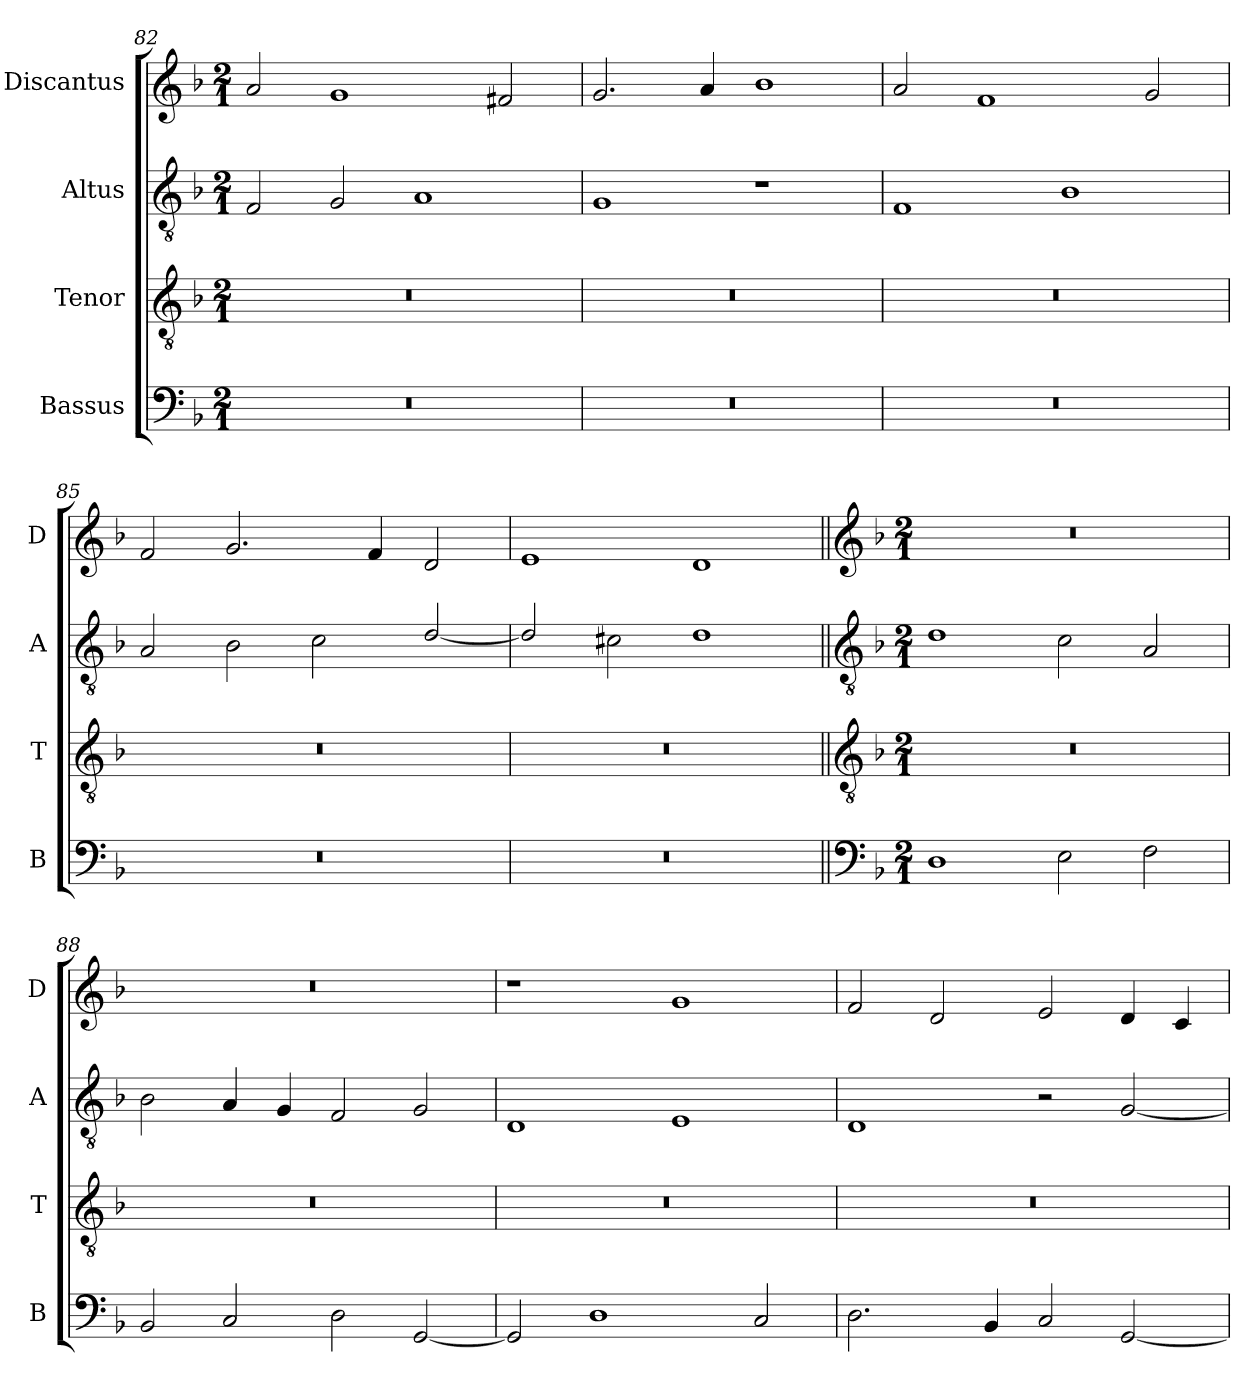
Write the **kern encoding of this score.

**kern	**kern	**kern	**kern
*part4	*part3	*part2	*part1
*staff4	*staff3	*staff2	*staff1
*I"Bassus	*I"Tenor	*I"Altus	*I"Discantus
*I'B	*I'T	*I'A	*I'D
*clefF4	*clefGv2	*clefGv2	*clefG2
*k[b-]	*k[b-]	*k[b-]	*k[b-]
*M2/1	*M2/1	*M2/1	*M2/1
=82	=82	=82	=82
0r	0r	2F/	2a/
.	.	2G/	1g
.	.	1A	.
.	.	.	2f#X/
=83	=83	=83	=83
0r	0r	1G	2.g/
.	.	.	4a/
.	.	1r	1b-
=84	=84	=84	=84
0r	0r	1F	2a/
.	.	.	1f
.	.	1B-	.
.	.	.	2g/
=85	=85	=85	=85
0r	0r	2A	2f
.	.	2B-\	2.g/
.	.	2c	.
.	.	.	4f/
.	.	[2d/	2d/
=86	=86	=86	=86
0r	0r	2d/]	1e
.	.	2c#X	.
.	.	1d	1d
!!LO:LB:g=z
=87||	=87||	=87||	=87||
*clefF4	*clefGv2	*clefGv2	*clefG2
*k[b-]	*k[b-]	*k[b-]	*k[b-]
*M2/1	*M2/1	*M2/1	*M2/1
1D	0r	1d	0r
2E\	.	2c\	.
2F\	.	2A/	.
=88	=88	=88	=88
2BB-/	0r	2B-\	0r
2C/	.	4A/	.
.	.	4G/	.
2D\	.	2F/	.
[2GG/	.	2G/	.
=89	=89	=89	=89
2GG/]	0r	1D	1r
1D	.	.	.
.	.	1E	1g
2C/	.	.	.
=90	=90	=90	=90
2.D\	0r	1D	2f/
.	.	.	2d/
4BB-/	.	.	.
2C/	.	2r	2e/
[2GG/	.	[2G/	4d/
.	.	.	4c/
=	=	=	=
*-	*-	*-	*-
